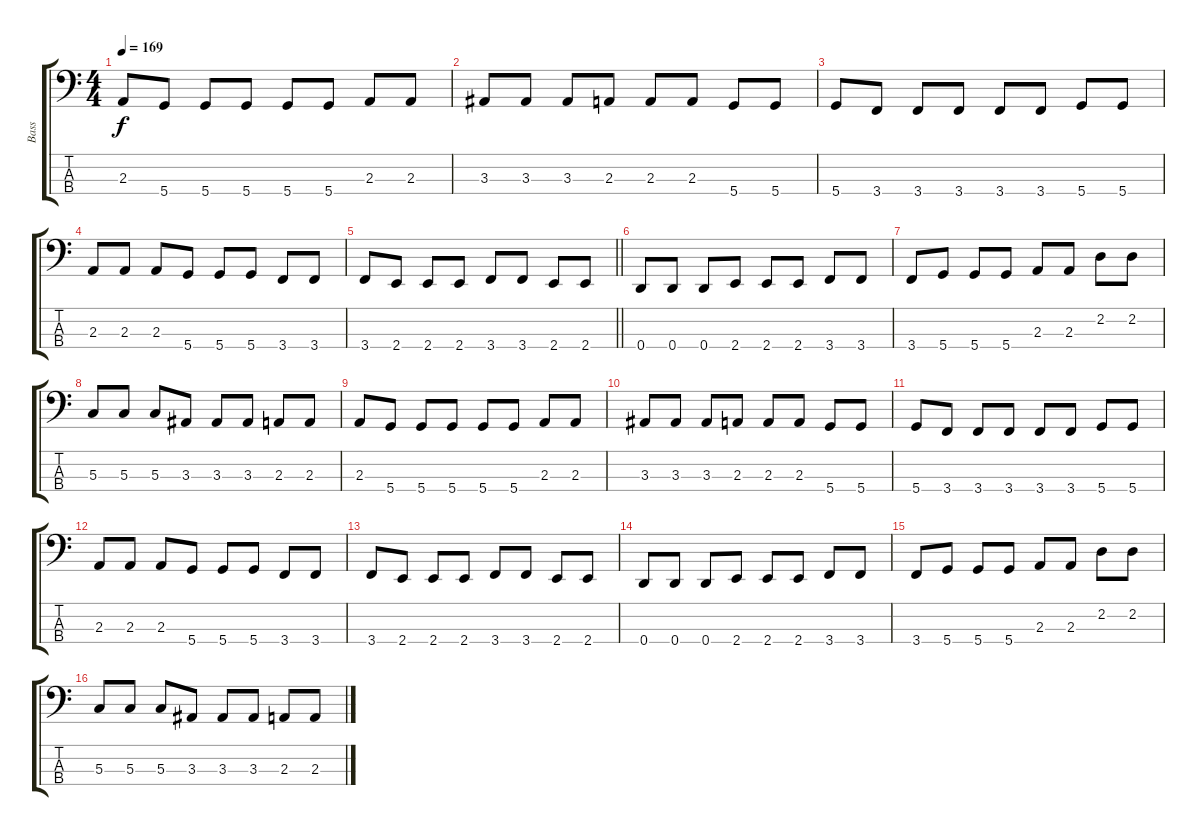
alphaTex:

\track ("Bass" "Bass") {instrument electricbassfinger}
\staff {score tabs}
\tuning (F2 C2 G1 D1) {hide}
\ts (4 4)
\tempo 169
\clef f4
\ks c
2.3.8{dy f} 5.4.8 5.4.8 5.4.8 5.4.8 5.4.8 2.3.8 2.3.8 |
3.3.8 3.3.8 3.3.8 2.3.8 2.3.8 2.3.8 5.4.8 5.4.8 |
5.4.8 3.4.8 3.4.8 3.4.8 3.4.8 3.4.8 5.4.8 5.4.8 |
2.3.8 2.3.8 2.3.8 5.4.8 5.4.8 5.4.8 3.4.8 3.4.8 |
\barLineRight lightlight
3.4.8 2.4.8 2.4.8 2.4.8 3.4.8 3.4.8 2.4.8 2.4.8 |
\section ("" "")
0.4.8 0.4.8 0.4.8 2.4.8 2.4.8 2.4.8 3.4.8 3.4.8 |
3.4.8 5.4.8 5.4.8 5.4.8 2.3.8 2.3.8 2.2.8 2.2.8 |
5.3.8 5.3.8 5.3.8 3.3.8 3.3.8 3.3.8 2.3.8 2.3.8 |
2.3.8 5.4.8 5.4.8 5.4.8 5.4.8 5.4.8 2.3.8 2.3.8 |
3.3.8 3.3.8 3.3.8 2.3.8 2.3.8 2.3.8 5.4.8 5.4.8 |
5.4.8 3.4.8 3.4.8 3.4.8 3.4.8 3.4.8 5.4.8 5.4.8 |
2.3.8 2.3.8 2.3.8 5.4.8 5.4.8 5.4.8 3.4.8 3.4.8 |
3.4.8 2.4.8 2.4.8 2.4.8 3.4.8 3.4.8 2.4.8 2.4.8 |
0.4.8 0.4.8 0.4.8 2.4.8 2.4.8 2.4.8 3.4.8 3.4.8 |
3.4.8 5.4.8 5.4.8 5.4.8 2.3.8 2.3.8 2.2.8 2.2.8 |
5.3.8 5.3.8 5.3.8 3.3.8 3.3.8 3.3.8 2.3.8 2.3.8
